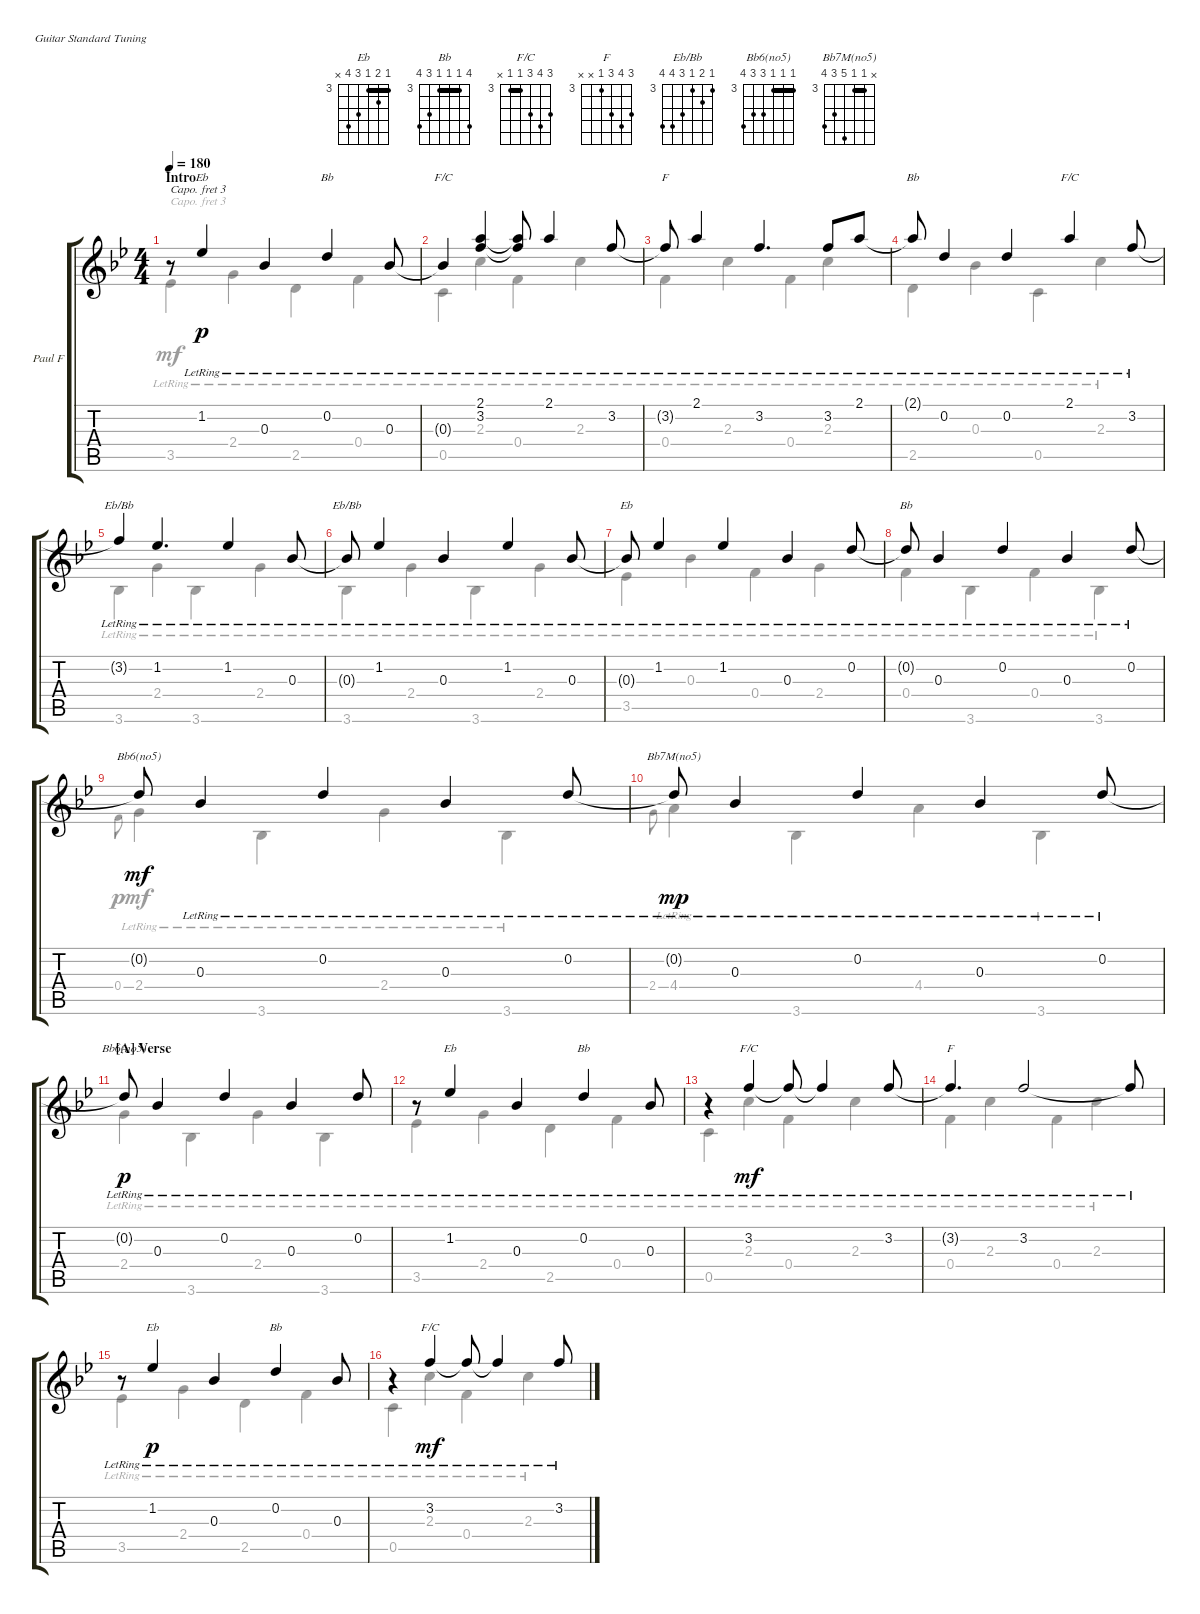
\defaultSystemsLayout 4
\bracketExtendMode groupsimilarinstruments
\firstSystemTrackNameOrientation horizontal
\otherSystemsTrackNameOrientation horizontal
\track ("Paul's Fingerpicking" "Paul F") {instrument acousticguitarsteel}
\staff {score tabs}
\capo 3
\tuning (E4 B3 G3 D3 A2 E2)
\chord ("Eb" 3 4 3 5 6 x) {firstfret 3 barre 3}
\chord ("Bb" 6 3 3 3 5 6) {firstfret 3 barre (3 3)}
\chord ("F/C" 5 6 5 3 3 x) {firstfret 3 barre 3}
\chord ("F" 5 6 5 3 x x) {firstfret 3}
\chord ("Eb/Bb" 3 4 3 5 6 6) {firstfret 3}
\chord ("Bb6(no5)" 3 3 3 5 5 6) {firstfret 3 barre (3 3)}
\chord ("Bb7M(no5)" x 3 3 7 5 6) {firstfret 3 barre 3}
\voice
\ts (4 4)
\section ("" "Intro")
\tempo 180
\clef g2
\ks bb
r.8{dy p instrument acousticguitarsteel} 1.2{lr}.4{ch "Eb"} 0.3{lr}.4 0.2{lr}.4{ch "Bb"} 0.3{lr}.8 |
0.3{lr t}.4{ch "F/C"} (2.1{lr} 3.2{lr}).4 (2.1{lr t} 3.2{lr t}).8 2.1{lr}.4 3.2{lr}.8 |
3.2{lr t}.8{ch "F"} 2.1{lr}.4 3.2{lr}.4{d} 3.2{lr}.8 2.1{lr}.8 |
2.1{lr t}.8{ch "Bb"} 0.2{lr}.4 0.2{lr}.4 2.1{lr}.4{ch "F/C"} 3.2{lr}.8 |
3.2{lr t}.4{ch "Eb/Bb"} 1.2{lr}.4{d} 1.2{lr}.4 0.3{lr}.8 |
0.3{lr t}.8{ch "Eb/Bb"} 1.2{lr}.4 0.3{lr}.4 1.2{lr}.4 0.3{lr}.8 |
0.3{lr t}.8{ch "Eb"} 1.2{lr}.4 1.2{lr}.4 0.3{lr}.4 0.2{lr}.8 |
0.2{lr t}.8{ch "Bb"} 0.3{lr}.4 0.2{lr}.4 0.3{lr}.4 0.2{lr}.8 |
0.2{t}.8{ch "Bb6(no5)" dy mf} 0.3{lr}.4 0.2{lr}.4 0.3{lr}.4 0.2{lr}.8 |
0.2{lr t}.8{ch "Bb7M(no5)" dy mp} 0.3{lr}.4 0.2{lr}.4 0.3{lr}.4 0.2{lr}.8 |
\section ("A" "Verse")
0.2{lr t}.8{ch "Bb6(no5)" dy p} 0.3{lr}.4 0.2{lr}.4 0.3{lr}.4 0.2{lr}.8 |
r.8 1.2{lr}.4{ch "Eb"} 0.3{lr}.4 0.2{lr}.4{ch "Bb"} 0.3{lr}.8 |
r.4 3.2{lr}.4{ch "F/C" dy mf} 3.2{lr t}.8 3.2{lr t}.4 3.2{lr}.8 |
3.2{lr t}.4{d ch "F"} 3.2{lr}.2 3.2{lr t}.8 |
r.8 1.2{lr}.4{ch "Eb" dy p} 0.3{lr}.4 0.2{lr}.4{ch "Bb"} 0.3{lr}.8 |
r.4 3.2{lr}.4{ch "F/C" dy mf} 3.2{lr t}.8 3.2{lr t}.4 3.2{lr}.8
\voice
\clef g2
\ottava regular
\simile none
\ks bb
3.5{lr}.4{dy mf} 2.4{lr}.4 2.5{lr}.4 0.4{lr}.4 |
0.5{lr}.4 2.3{lr}.4 0.4{lr}.4 2.3{lr}.4 |
0.4{lr}.4 2.3{lr}.4 0.4{lr}.4 2.3{lr}.4 |
2.5{lr}.4 0.3{lr}.4 0.5{lr}.4 2.3{lr}.4 |
3.6{lr}.4 2.4{lr}.4 3.6{lr}.4 2.4{lr}.4 |
3.6{lr}.4 2.4{lr}.4 3.6{lr}.4 2.4{lr}.4 |
3.5{lr}.4 0.3{lr}.4 0.4{lr}.4 2.4{lr}.4 |
0.4{lr}.4 3.6{lr}.4 0.4{lr}.4 3.6{lr}.4 |
0.4.8{gr onbeat dy p} 2.4{lr}.4{dy mf} 3.6{lr}.4 2.4{lr}.4 3.6{lr}.4 |
2.4.8{gr onbeat} 4.4{lr}.4 3.6{lr}.4 4.4{lr}.4 3.6{lr}.4 |
2.4{lr}.4 3.6{lr}.4 2.4{lr}.4 3.6{lr}.4 |
3.5{lr}.4 2.4{lr}.4 2.5{lr}.4 0.4{lr}.4 |
0.5{lr}.4 2.3{lr}.4 0.4{lr}.4 2.3{lr}.4 |
0.4{lr}.4 2.3{lr}.4 0.4{lr}.4 2.3{lr}.4 |
3.5{lr}.4 2.4{lr}.4 2.5{lr}.4 0.4{lr}.4 |
0.5{lr}.4 2.3{lr}.4 0.4{lr}.4 2.3{lr}.4
